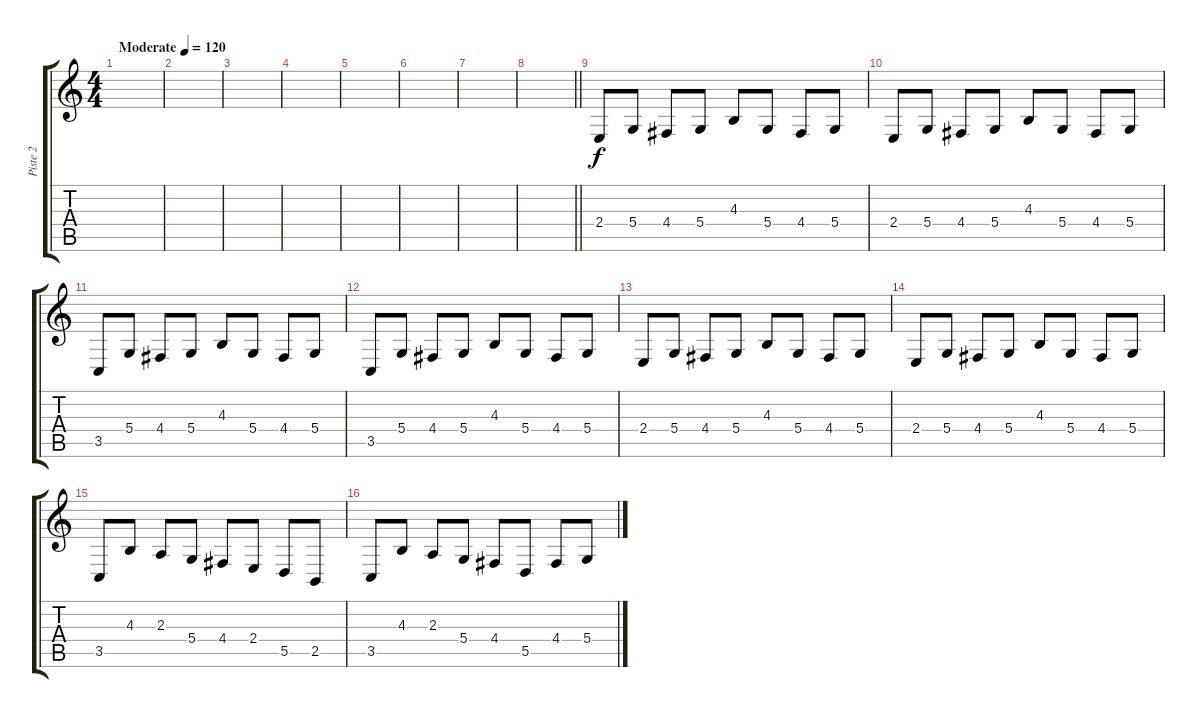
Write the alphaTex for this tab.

\track ("Piste 2" "Piste 2") {instrument tremolostrings}
\staff {score tabs}
\tuning (E4 B3 G3 D3 A2 E2) {hide}
\ts (4 4)
\tempo (120 "Moderate")
\clef g2
\ks c
|
|
|
|
|
|
|
\barLineRight lightlight
|
2.4.8{volume 13} 5.4.8 4.4.8 5.4.8 4.3.8 5.4.8 4.4.8 5.4.8 |
2.4.8 5.4.8 4.4.8 5.4.8 4.3.8 5.4.8 4.4.8 5.4.8 |
3.5.8 5.4.8 4.4.8 5.4.8 4.3.8 5.4.8 4.4.8 5.4.8 |
3.5.8 5.4.8 4.4.8 5.4.8 4.3.8 5.4.8 4.4.8 5.4.8 |
2.4.8 5.4.8 4.4.8 5.4.8 4.3.8 5.4.8 4.4.8 5.4.8 |
2.4.8 5.4.8 4.4.8 5.4.8 4.3.8 5.4.8 4.4.8 5.4.8 |
3.5.8 4.3.8 2.3.8 5.4.8 4.4.8 2.4.8 5.5.8 2.5.8 |
3.5.8 4.3.8 2.3.8 5.4.8 4.4.8 5.5.8 4.4.8 5.4.8
